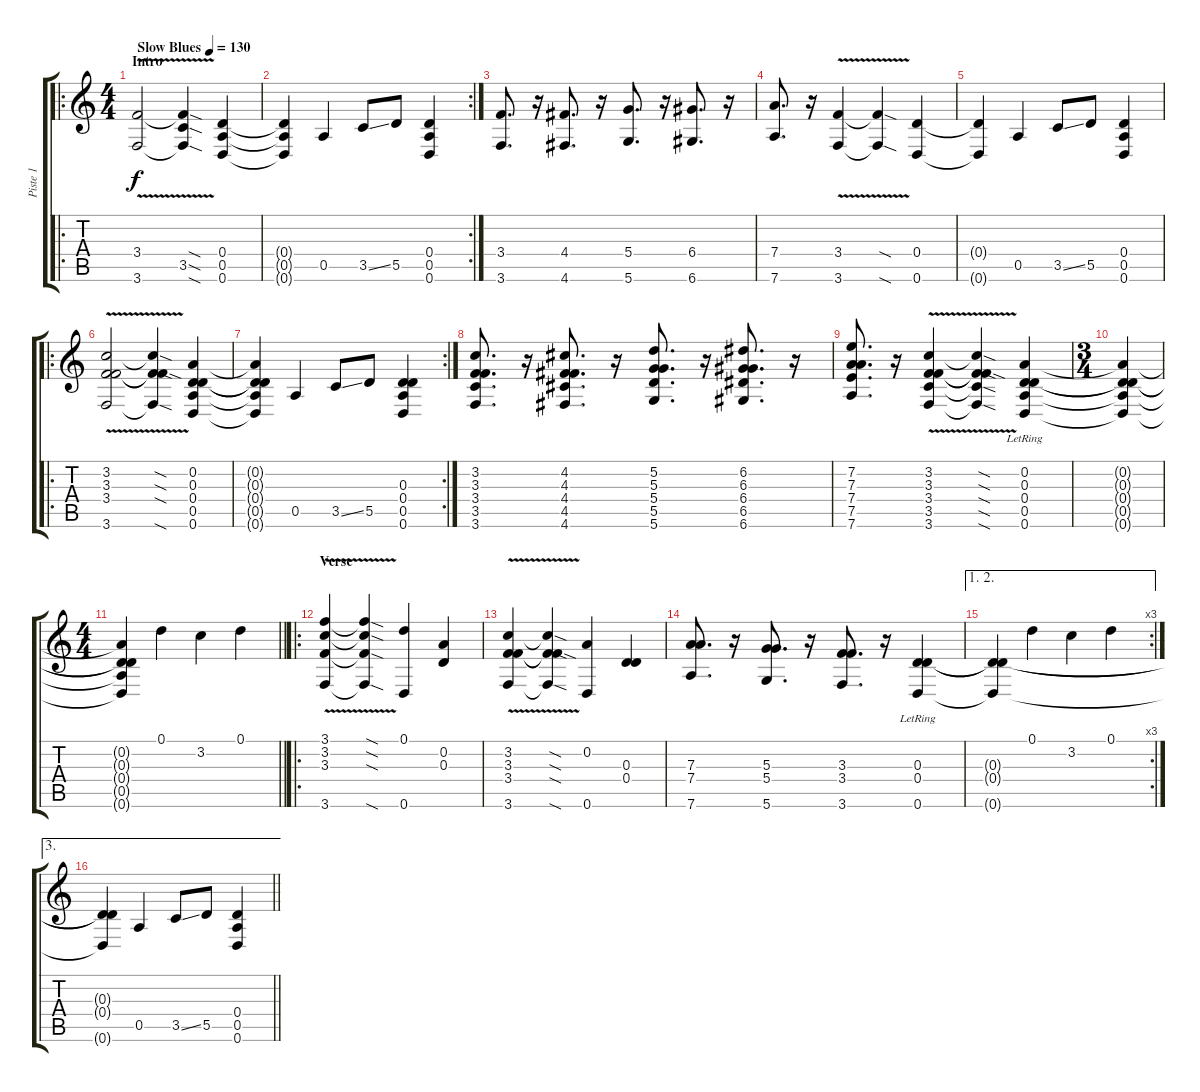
\track ("Piste 1" "Piste 1") {instrument acousticguitarsteel}
\staff {score tabs}
\tuning (D4 A3 D3 D3 A2 D2) {hide}
\ro
\ts (4 4)
\section ("" "Intro")
\tempo (130 "Slow Blues")
\clef g2
\ks c
(3.4{v} 3.6{v}).2{dy f instrument acousticguitarsteel} (3.4{sod t} 3.5{sod} 3.6{sod t}).4 (0.4 0.5 0.6).4 |
\rc 2
(0.4{t} 0.5{t} 0.6{t}).4 0.5.4 3.5{ss}.8 5.5.8 (0.4 0.5 0.6).4 |
(3.4 3.6).8{d} r.16 (4.4 4.6).8{d} r.16 (5.4 5.6).8{d} r.16 (6.4 6.6).8{d} r.16 |
(7.4 7.6).8{d} r.16 (3.4{v} 3.6{v}).4 (3.4{sod t} 3.6{sod t}).4 (0.4 0.6).4 |
(0.4{t} 0.6{t}).4 0.5.4 3.5{ss}.8 5.5.8 (0.4 0.5 0.6).4 |
\ro
(3.2{v} 3.3{v} 3.4{v} 3.6{v}).2 (3.2{sod t} 3.3{sod t} 3.4{sod t} 3.6{sod t}).4 (0.2 0.3 0.4 0.5 0.6).4 |
\rc 2
(0.2{t} 0.3{t} 0.4{t} 0.5{t} 0.6{t}).4 0.5.4 3.5{ss}.8 5.5.8 (0.3 0.4 0.5 0.6).4 |
(3.2 3.3 3.4 3.5 3.6).8{d} r.16 (4.2 4.3 4.4 4.5 4.6).8{d} r.16 (5.2 5.3 5.4 5.5 5.6).8{d} r.16 (6.2 6.3 6.4 6.5 6.6).8{d} r.16 |
(7.2 7.3 7.4 7.5 7.6).8{d} r.16 (3.2{v} 3.3{v} 3.4{v} 3.5{v} 3.6{v}).4 (3.2{sod t} 3.3{sod t} 3.4{sod t} 3.5{sod t} 3.6{sod t}).4 (0.2 0.3{lr} 0.4{lr} 0.5{lr} 0.6{lr}).4 |
\ts (3 4)
(0.2{t} 0.3{t} 0.4{t} 0.5{t} 0.6{t}).4 |
\ts (4 4)
\barLineRight lightlight
(0.2{t} 0.3{t} 0.4{t} 0.5{t} 0.6{t}).4 0.1.4 3.2.4 0.1.4 |
\ro
\section ("" "Verse")
(3.1{v} 3.2{v} 3.3{v} 3.6{v}).4 (3.1{sod t} 3.2{sod t} 3.3{sod t} 3.6{sod t}).4 (0.1 0.6).4 (0.2 0.3).4 |
(3.2{v} 3.3{v} 3.4{v} 3.6{v}).4 (3.2{sod t} 3.3{sod t} 3.4{sod t} 3.6{sod t}).4 (0.2 0.6).4 (0.3 0.4).4 |
(7.3 7.4 7.6).8{d} r.16 (5.3 5.4 5.6).8{d} r.16 (3.3 3.4 3.6).8{d} r.16 (0.3{lr} 0.4{lr} 0.6{lr}).4 |
\ae (1 2)
\rc 3
(0.3{t} 0.4{t} 0.6{t}).4 0.1.4 3.2.4 0.1.4 |
\ae 3
\barLineRight lightlight
(0.3{t} 0.4{t} 0.6{t}).4 0.5.4 3.5{ss}.8 5.5.8 (0.4 0.5 0.6).4
